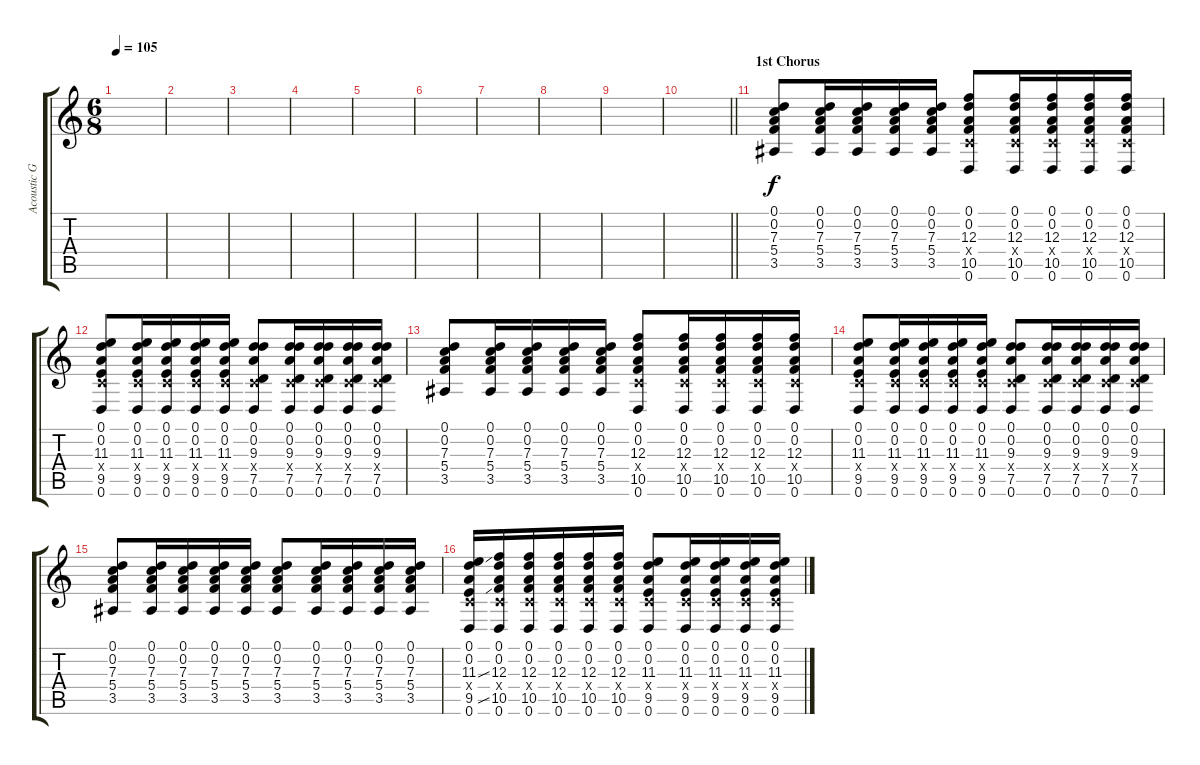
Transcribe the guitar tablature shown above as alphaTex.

\track ("Acoustic Guitar" "Acoustic G") {instrument acousticguitarsteel}
\staff {score tabs}
\tuning (D4 A3 F3 C3 G2 D2) {hide}
\ts (6 8)
\tempo 105
\clef g2
\ks c
|
|
|
|
|
|
|
|
|
\barLineRight lightlight
|
\section ("" "1st Chorus")
(0.1 0.2 7.3 5.4 3.5).8 (0.1 0.2 7.3 5.4 3.5).16 (0.1 0.2 7.3 5.4 3.5).16 (0.1 0.2 7.3 5.4 3.5).16 (0.1 0.2 7.3 5.4 3.5).16 (0.1 0.2 12.3 0.4{x} 10.5 0.6).8 (0.1 0.2 12.3 0.4{x} 10.5 0.6).16 (0.1 0.2 12.3 0.4{x} 10.5 0.6).16 (0.1 0.2 12.3 0.4{x} 10.5 0.6).16 (0.1 0.2 12.3 0.4{x} 10.5 0.6).16 |
(0.1 0.2 11.3 0.4{x} 9.5 0.6).8 (0.1 0.2 11.3 0.4{x} 9.5 0.6).16 (0.1 0.2 11.3 0.4{x} 9.5 0.6).16 (0.1 0.2 11.3 0.4{x} 9.5 0.6).16 (0.1 0.2 11.3 0.4{x} 9.5 0.6).16 (0.1 0.2 9.3 0.4{x} 7.5 0.6).8 (0.1 0.2 9.3 0.4{x} 7.5 0.6).16 (0.1 0.2 9.3 0.4{x} 7.5 0.6).16 (0.1 0.2 9.3 0.4{x} 7.5 0.6).16 (0.1 0.2 9.3 0.4{x} 7.5 0.6).16 |
(0.1 0.2 7.3 5.4 3.5).8 (0.1 0.2 7.3 5.4 3.5).16 (0.1 0.2 7.3 5.4 3.5).16 (0.1 0.2 7.3 5.4 3.5).16 (0.1 0.2 7.3 5.4 3.5).16 (0.1 0.2 12.3 0.4{x} 10.5 0.6).8 (0.1 0.2 12.3 0.4{x} 10.5 0.6).16 (0.1 0.2 12.3 0.4{x} 10.5 0.6).16 (0.1 0.2 12.3 0.4{x} 10.5 0.6).16 (0.1 0.2 12.3 0.4{x} 10.5 0.6).16 |
(0.1 0.2 11.3 0.4{x} 9.5 0.6).8 (0.1 0.2 11.3 0.4{x} 9.5 0.6).16 (0.1 0.2 11.3 0.4{x} 9.5 0.6).16 (0.1 0.2 11.3 0.4{x} 9.5 0.6).16 (0.1 0.2 11.3 0.4{x} 9.5 0.6).16 (0.1 0.2 9.3 0.4{x} 7.5 0.6).8 (0.1 0.2 9.3 0.4{x} 7.5 0.6).16 (0.1 0.2 9.3 0.4{x} 7.5 0.6).16 (0.1 0.2 9.3 0.4{x} 7.5 0.6).16 (0.1 0.2 9.3 0.4{x} 7.5 0.6).16 |
(0.1 0.2 7.3 5.4 3.5).8 (0.1 0.2 7.3 5.4 3.5).16 (0.1 0.2 7.3 5.4 3.5).16 (0.1 0.2 7.3 5.4 3.5).16 (0.1 0.2 7.3 5.4 3.5).16 (0.1 0.2 7.3 5.4 3.5).8 (0.1 0.2 7.3 5.4 3.5).16 (0.1 0.2 7.3 5.4 3.5).16 (0.1 0.2 7.3 5.4 3.5).16 (0.1 0.2 7.3 5.4 3.5).16 |
(0.1 0.2 11.3{ss} 0.4{x} 9.5{ss} 0.6).16 (0.1 0.2 12.3 0.4{x} 10.5 0.6).16 (0.1 0.2 12.3 0.4{x} 10.5 0.6).16 (0.1 0.2 12.3 0.4{x} 10.5 0.6).16 (0.1 0.2 12.3 0.4{x} 10.5 0.6).16 (0.1 0.2 12.3 0.4{x} 10.5 0.6).16 (0.1 0.2 11.3 0.4{x} 9.5 0.6).8 (0.1 0.2 11.3 0.4{x} 9.5 0.6).16 (0.1 0.2 11.3 0.4{x} 9.5 0.6).16 (0.1 0.2 11.3 0.4{x} 9.5 0.6).16 (0.1 0.2 11.3 0.4{x} 9.5 0.6).16
